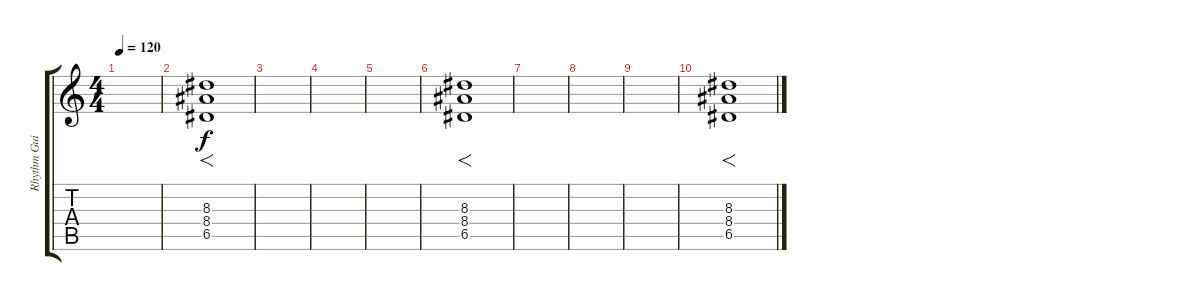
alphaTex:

\track ("Rhythm Guitar" "Rhythm Gui") {instrument distortionguitar}
\staff {score tabs}
\tuning (E4 B3 G3 D3 A2 E2) {hide}
\ts (4 4)
\tempo 120
\clef g2
\ks c
|
(8.3 8.4 6.5).1{f} |
|
|
|
(8.3 8.4 6.5).1{f} |
|
|
|
(8.3 8.4 6.5).1{f}
